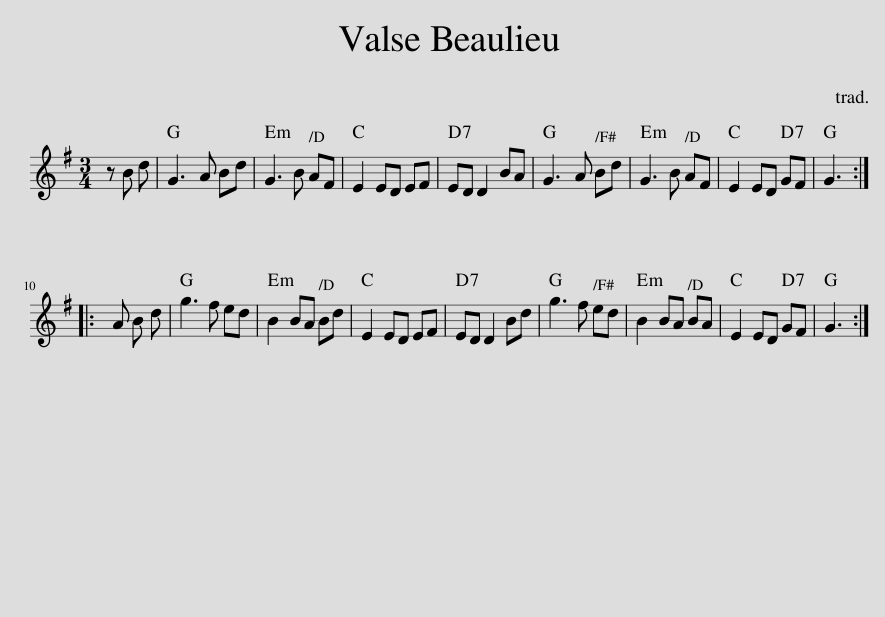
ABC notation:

X:1
L:1/8
M:3/4
I:linebreak $
K:G
V:1 treble
V:1
 z B d | G3 A Bd | G3 B AF | E2 ED EF | ED D2 BA | %5
 G3 A Bd | G3 B AF | E2 ED GF | G3 ::$ A B d | %10
 g3 f ed | B2 BA Bd | E2 ED EF | ED D2 Bd | g3 f ed | %15
 B2 BA BA | E2 ED GF | G3 :| %18
